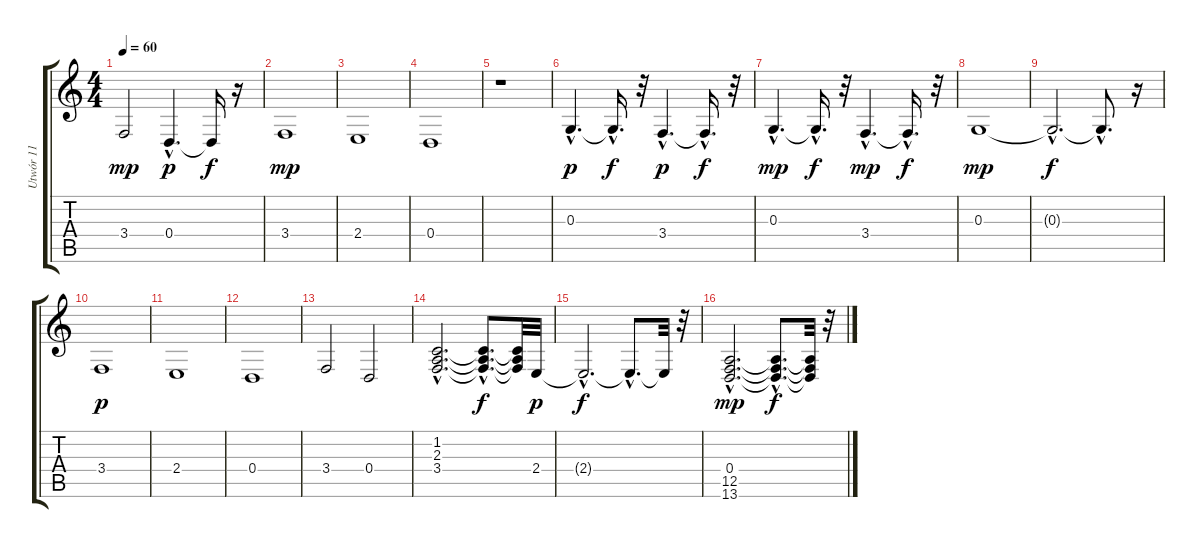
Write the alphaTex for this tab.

\track ("Utwór 11" "Utwór 11") {instrument stringensemble2}
\staff {score tabs}
\tuning (E4 B3 G3 D3 A2 E2) {hide}
\ts (4 4)
\tempo 60
\clef g2
\ks c
3.4.2{dy mp} 0.4{hac}.4{d dy p} 0.4{t}.16{dy f} r.16 |
3.4.1{dy mp} |
2.4.1 |
0.4.1 |
r.1 |
0.3{hac}.4{d dy p} 0.3{hac t}.16{d dy f} r.32 3.4{hac}.4{d dy p} 3.4{hac t}.16{d dy f} r.32 |
0.3{hac}.4{d dy mp} 0.3{hac t}.16{d dy f} r.32 3.4{hac}.4{d dy mp} 3.4{hac t}.16{d dy f} r.32 |
0.3.1{dy mp} |
0.3{hac t}.2{d dy f} 0.3{hac t}.8{d} r.16 |
3.4.1{dy p} |
2.4.1 |
0.4.1 |
3.4.2 0.4.2 |
(1.2{hac} 2.3{hac} 3.4{hac}).2{d} (1.2{hac t} 2.3{hac t} 3.4{hac t}).8{d dy f} (1.2{t} 2.3{t} 3.4{t}).32 2.4.32{dy p} |
2.4{hac t}.2{d dy f} 2.4{hac t}.8{d} 2.4{t}.32 r.32 |
(0.4{hac} 12.5{hac} 13.6{hac}).2{d dy mp} (0.4{hac t} 12.5{hac t} 13.6{hac t}).8{d dy f} (0.4{t} 12.5{t} 13.6{t}).32 r.32
